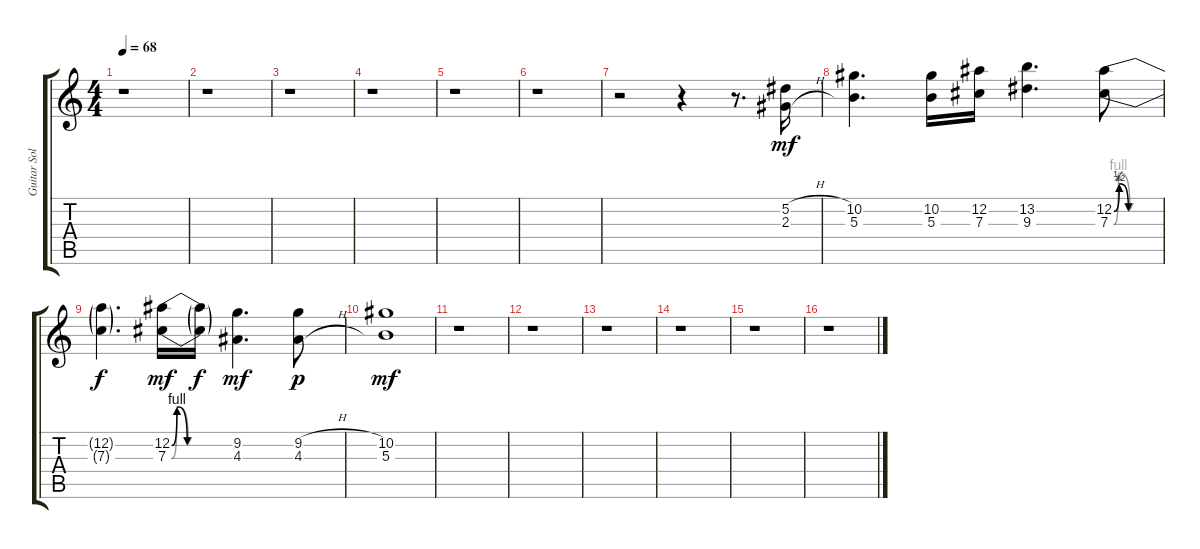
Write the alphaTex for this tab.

\track ("Guitar Solo " "Guitar Sol") {instrument distortionguitar}
\staff {score tabs}
\tuning (Eb4 Bb3 Gb3 Db3 Ab2 Eb2) {hide}
\ts (4 4)
\tempo 68
\clef g2
\ks c
r.1{dy mf instrument distortionguitar} |
r.1 |
r.1 |
r.1 |
r.1 |
r.1 |
r.2 r.4 r.8{d} (5.2{h} 2.3{h}).16 |
(10.2 5.3).4{d} (10.2 5.3).16 (12.2 7.3).16 (13.2 9.3).4{d} (12.2{be (custom 0 0 7 2 19 0 45 0 60 0)} 7.3{be (custom 0 0 6 4 21 0 45 0 60 0)}).8 |
(12.2{t} 7.3{t}).4{d dy f} (12.2{be (custom 0 0 5 4 15 0 40 0 60 0)} 7.3{be (custom 0 0 5 4 16 0 40 0 60 0)}).16{dy mf} (12.2{t} 7.3{t}).16{dy f} (9.2 4.3).4{d dy mf} (9.2{h} 4.3{h}).8{dy p} |
(10.2 5.3).1{dy mf} |
r.1 |
r.1 |
r.1 |
r.1 |
r.1 |
r.1
